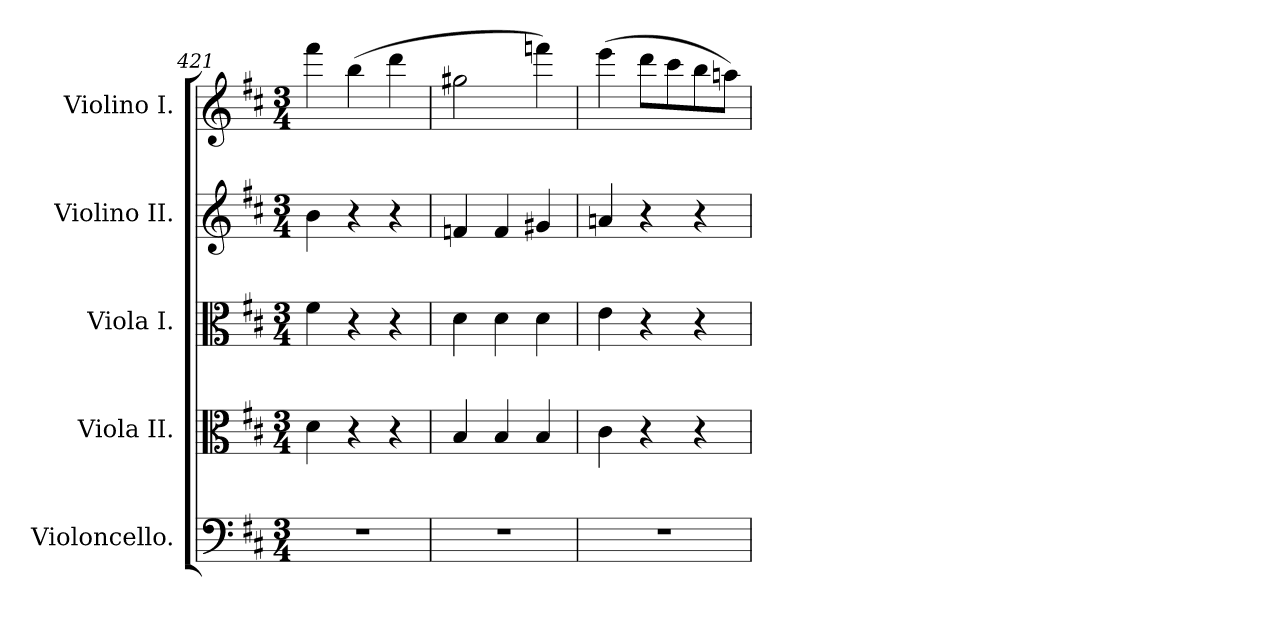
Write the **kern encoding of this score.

**kern	**kern	**kern	**kern	**kern
*part5	*part4	*part3	*part2	*part1
*staff5	*staff4	*staff3	*staff2	*staff1
*I"Violoncello.	*I"Viola II.	*I"Viola I.	*I"Violino II.	*I"Violino I.
*I'Vc	*I'Vla	*I'Vla	*I'Vln	*I'Vln
*clefF4	*clefC3	*clefC3	*clefG2	*clefG2
*k[f#c#]	*k[f#c#]	*k[f#c#]	*k[f#c#]	*k[f#c#]
*M3/4	*M3/4	*M3/4	*M3/4	*M3/4
=421	=421	=421	=421	=421
2.r	4d\	4f#\	4b\	4fff#\
.	4r	4r	4r	(>4bb\
.	4r	4r	4r	4ddd\
=422	=422	=422	=422	=422
2.r	4B/	4d\	4fn/	2gg#X\
.	4B/	4d\	4f/	.
.	4B/	4d\	4g#X/	4fffn\)
=423	=423	=423	=423	=423
2.r	4c#\	4e\	4an/	(>4eee\
.	4r	4r	4r	8ddd\L
.	.	.	.	8ccc#\
.	4r	4r	4r	8bb\
.	.	.	.	8aan\J)
=	=	=	=	=
*-	*-	*-	*-	*-
